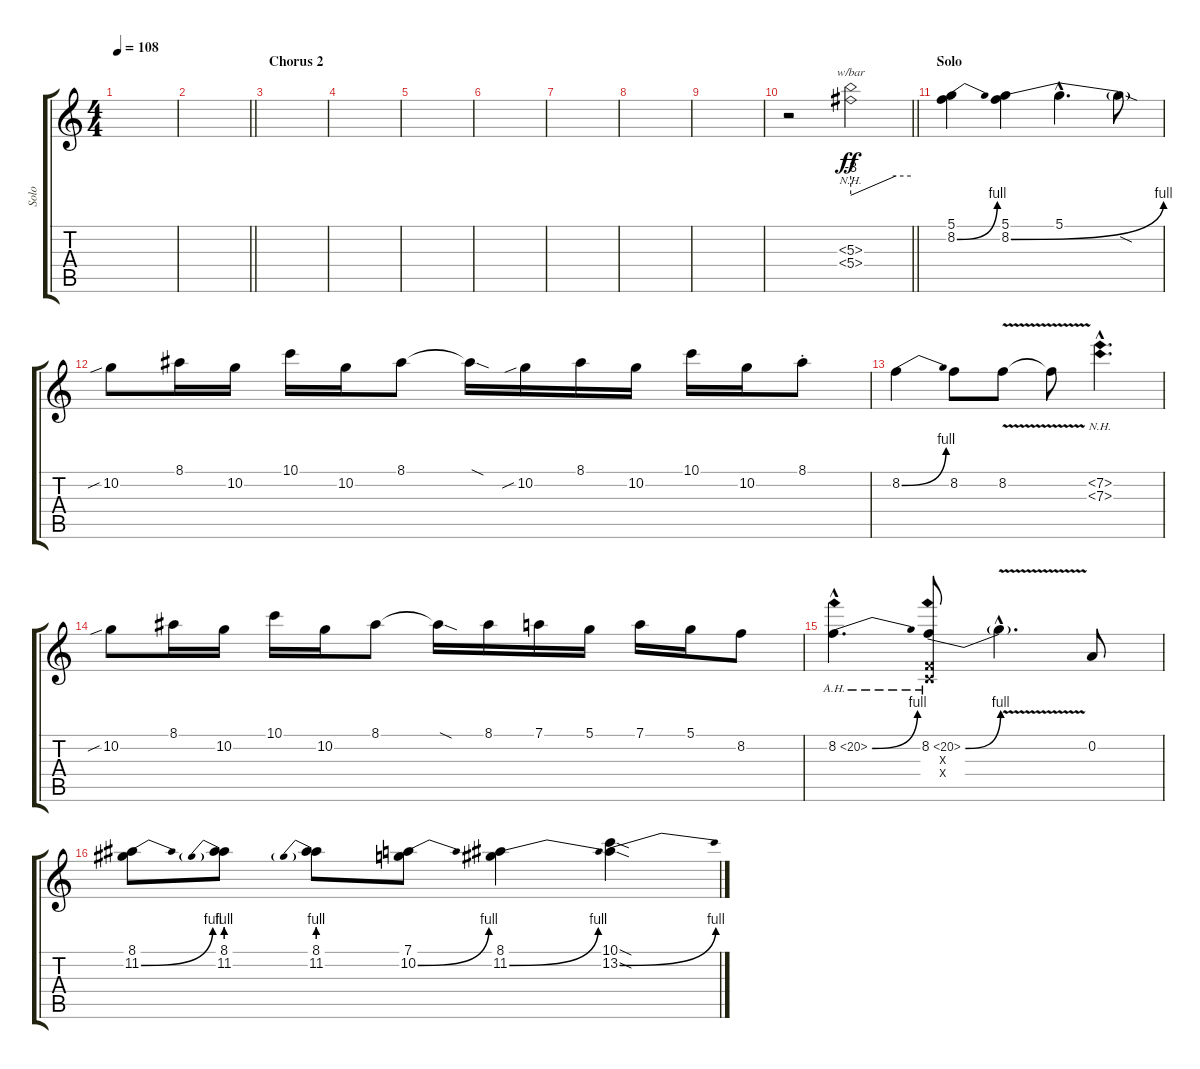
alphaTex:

\track ("Solo" "Solo") {instrument distortionguitar}
\staff {score tabs}
\tuning (D4 A3 F3 C3 G2 D2) {hide}
\ts (4 4)
\tempo 108
\clef g2
\ks c
|
\barLineRight lightlight
|
\section ("" "Chorus 2")
|
|
|
|
|
|
|
\barLineRight lightlight
r.2 (5.3{nh} 5.4{nh}).2{tbe (custom default 0 -12 45 0 60 0) dy ff} |
\section ("" "Solo")
(5.1 8.2{be (bend 0 0 60 4)}).4 (5.1 8.2{be (bend 0 0 60 4)}).4 5.1{hac}.4{d} 8.2{sod t}.8 |
10.2{sib}.8 8.1.16 10.2.16 10.1.16 10.2.16 8.1.8 8.1{sod t}.16 10.2{sib}.16 8.1.16 10.2.16 10.1.16 10.2.16 8.1{st}.8 |
8.2{be (bend 0 0 60 4)}.4 8.2.8 8.2{v}.8 8.2{v t}.8 (7.2{nh hac} 7.3{nh hac}).4{d} |
10.2{sib}.8 8.1.16 10.2.16 10.1.16 10.2.16 8.1.8 8.1{sod t}.16 8.1.16 7.1.16 5.1.16 7.1.16 5.1.16 8.2.8 |
8.2{be (bend 0 0 60 4) ah 12 hac}.4{d} (8.2{be (bend 0 0 60 4) ah 12} 0.3{x} 0.4{x}).8 8.2{v hac t}.4{d} 0.2.8 |
(8.1 11.2{be (bend 0 0 60 4)}).8 (8.1 11.2{be (prebend 0 4 60 4)}).8 (8.1 11.2{be (prebend 0 4 60 4)}).8 (7.1 10.2{be (bend 0 0 60 4)}).8 (8.1 11.2{be (bend 0 0 60 4)}).4 (10.1{sod} 13.2{be (bend 0 0 60 4) sod}).4
